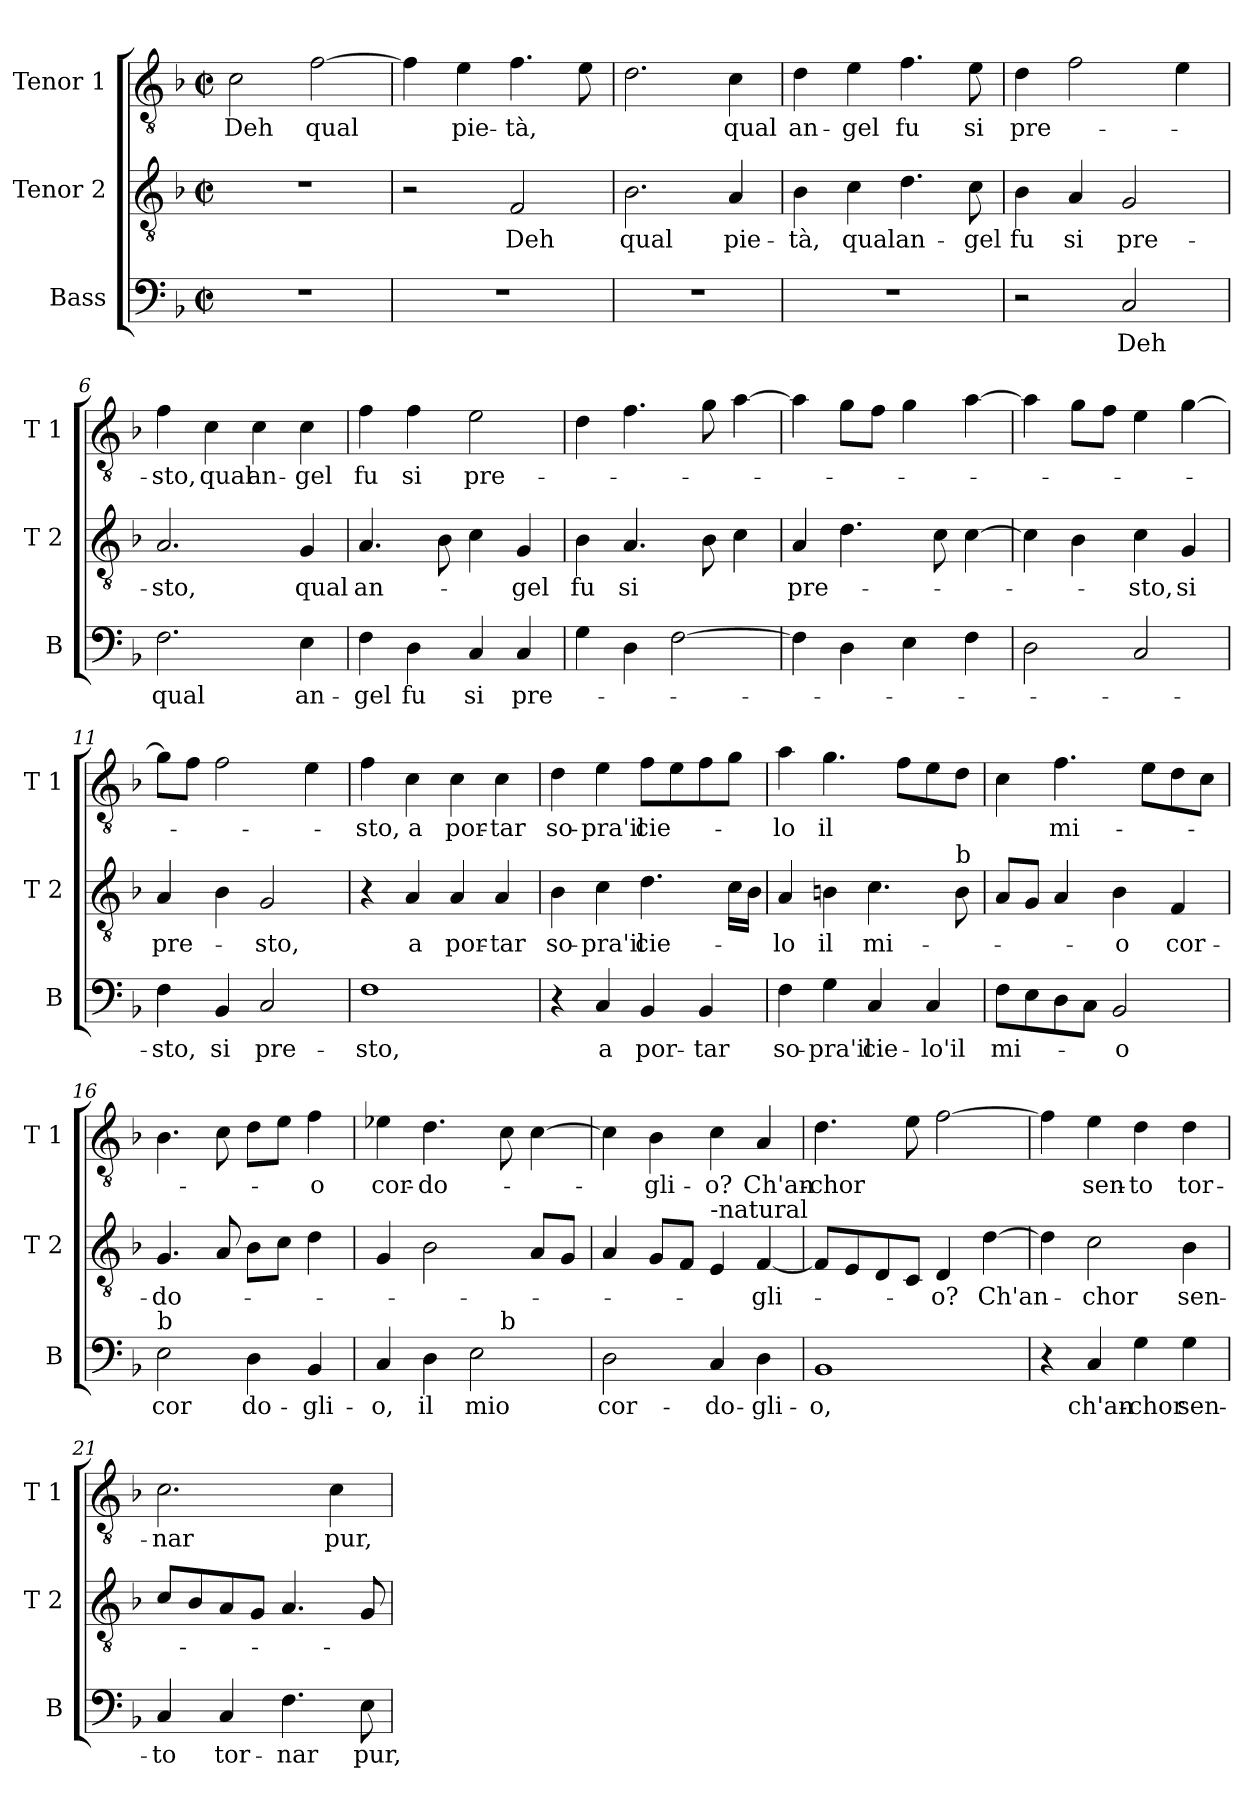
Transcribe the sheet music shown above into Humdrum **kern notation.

**kern	**text	**kern	**text	**kern	**text
*part3	*part3	*part2	*part2	*part1	*part1
*staff3	*staff3	*staff2	*staff2	*staff1	*staff1
*I"Bass	*	*I"Tenor 2	*	*I"Tenor 1	*
*I'B	*	*I'T 2	*	*I'T 1	*
*clefF4	*	*clefGv2	*	*clefGv2	*
*k[b-]	*	*k[b-]	*	*k[b-]	*
*F:	*	*F:	*	*F:	*
*M2/2	*	*M2/2	*	*M2/2	*
*met(c|)	*	*met(c|)	*	*met(c|)	*
=1	=1	=1	=1	=1	=1
!	!	!	!	!	!LO:LY:b
1r	.	1r	.	2c\	Deh
!	!	!	!	!	!LO:LY:b
.	.	.	.	[2f\	qual
=2	=2	=2	=2	=2	=2
1r	.	2r	.	4f\]	.
!	!	!	!	!	!LO:LY:b
.	.	.	.	4e\	pie-
!	!	!	!LO:LY:b	!	!LO:LY:b
.	.	2F/	Deh	4.f\	-tà,
.	.	.	.	8e\	.
=3	=3	=3	=3	=3	=3
!	!	!	!LO:LY:b	!	!
1r	.	2.B-\	qual	2.d\	.
!	!	!	!LO:LY:b	!	!LO:LY:b
.	.	4A/	pie-	4c\	qual
=4	=4	=4	=4	=4	=4
!	!	!	!LO:LY:b	!	!LO:LY:b
1r	.	4B-\	-tà,	4d\	an-
!	!	!	!LO:LY:b	!	!LO:LY:b
.	.	4c\	qual	4e\	-gel
!	!	!	!LO:LY:b	!	!LO:LY:b
.	.	4.d\	an-	4.f\	fu
!	!	!	!LO:LY:b	!	!LO:LY:b
.	.	8c\	-gel	8e\	si
=5	=5	=5	=5	=5	=5
!	!	!	!LO:LY:b	!	!LO:LY:b
2r	.	4B-\	fu	4d\	pre-
!	!	!	!LO:LY:b	!	!
.	.	4A/	si	2f\	.
!	!LO:LY:b	!	!LO:LY:b	!	!
2C/	Deh	2G/	pre-	.	.
.	.	.	.	4e\	.
!!LO:LB:g=z
=6	=6	=6	=6	=6	=6
!	!LO:LY:b	!	!LO:LY:b	!	!LO:LY:b
2.F\	qual	2.A/	-sto,	4f\	-sto,
!	!	!	!	!	!LO:LY:b
.	.	.	.	4c\	qual
!	!	!	!	!	!LO:LY:b
.	.	.	.	4c\	an-
!	!LO:LY:b	!	!LO:LY:b	!	!LO:LY:b
4E\	an-	4G/	qual	4c\	-gel
=7	=7	=7	=7	=7	=7
!	!LO:LY:b	!	!LO:LY:b	!	!LO:LY:b
4F\	-gel	4.A/	an-	4f\	fu
!	!LO:LY:b	!	!	!	!LO:LY:b
4D\	fu	.	.	4f\	si
.	.	8B-\	.	.	.
!	!LO:LY:b	!	!	!	!LO:LY:b
4C/	si	4c\	.	2e\	pre-
!	!LO:LY:b	!	!LO:LY:b	!	!
4C/	pre-	4G/	-gel	.	.
=8	=8	=8	=8	=8	=8
!	!	!	!LO:LY:b	!	!
4G\	.	4B-\	fu	4d\	.
!	!	!	!LO:LY:b	!	!
4D\	.	4.A/	si	4.f\	.
[2F\	.	.	.	.	.
.	.	8B-\	.	8g\	.
.	.	4c\	.	[4a\	.
=9	=9	=9	=9	=9	=9
!	!	!	!LO:LY:b	!	!
4F\]	.	4A/	pre-	4a\]	.
4D\	.	4.d\	.	8g\L	.
.	.	.	.	8f\J	.
4E\	.	.	.	4g\	.
.	.	8c\	.	.	.
4F\	.	[4c\	.	[4a\	.
=10	=10	=10	=10	=10	=10
2D\	.	4c\]	.	4a\]	.
.	.	4B-\	.	8g\L	.
.	.	.	.	8f\J	.
!	!	!	!LO:LY:b	!	!
2C/	.	4c\	-sto,	4e\	.
!	!	!	!LO:LY:b	!	!
.	.	4G/	si	[4g\	.
!!LO:LB:g=z
=11	=11	=11	=11	=11	=11
!	!LO:LY:b	!	!LO:LY:b	!	!
4F\	-sto,	4A/	pre-	8g\L]	.
.	.	.	.	8f\J	.
!	!LO:LY:b	!	!	!	!
4BB-/	si	4B-\	.	2f\	.
!	!LO:LY:b	!	!LO:LY:b	!	!
2C/	pre-	2G/	-sto,	.	.
.	.	.	.	4e\	.
=12	=12	=12	=12	=12	=12
!	!LO:LY:b	!	!	!	!LO:LY:b
1F	-sto,	4r	.	4f\	-sto,
!	!	!	!LO:LY:b	!	!LO:LY:b
.	.	4A/	a	4c\	a
!	!	!	!LO:LY:b	!	!LO:LY:b
.	.	4A/	por-	4c\	por-
!	!	!	!LO:LY:b	!	!LO:LY:b
.	.	4A/	-tar	4c\	-tar
=13	=13	=13	=13	=13	=13
!	!	!	!LO:LY:b	!	!LO:LY:b
4r	.	4B-\	so-	4d\	so-
!	!LO:LY:b	!	!LO:LY:b	!	!LO:LY:b
4C/	a	4c\	-pra'il	4e\	-pra'il
!	!LO:LY:b	!	!LO:LY:b	!	!LO:LY:b
4BB-/	por-	4.d\	cie-	8f\L	cie-
.	.	.	.	8e\	.
!	!LO:LY:b	!	!	!	!
4BB-/	-tar	.	.	8f\	.
.	.	16c\LL	.	8g\J	.
.	.	16B-\JJ	.	.	.
=14	=14	=14	=14	=14	=14
!	!LO:LY:b	!	!LO:LY:b	!	!LO:LY:b
4F\	so-	4A/	-lo	4a\	-lo
!	!LO:LY:b	!	!LO:LY:b	!	!LO:LY:b
4G\	-pra'il	4Bn\	il	4.g\	il
!	!LO:LY:b	!	!LO:LY:b	!	!
4C/	cie-	4.c\	mi-	.	.
.	.	.	.	8f\L	.
!	!LO:LY:b	!	!	!	!
4C/	-lo'il	.	.	8e\	.
!	!	!LO:TX:a:t=b	!	!	!
.	.	8B\	.	8d\J	.
=15	=15	=15	=15	=15	=15
!	!LO:LY:b	!	!	!	!
8F\L	mi-	8A/L	.	4c\	.
8E\	.	8G/J	.	.	.
!	!	!	!	!	!LO:LY:b
8D\	.	4A/	.	4.f\	mi-
8C\J	.	.	.	.	.
!	!LO:LY:b	!	!LO:LY:b	!	!
2BB-/	-o	4B-\	-o	.	.
.	.	.	.	8e\L	.
!	!	!	!LO:LY:b	!	!
.	.	4F/	cor-	8d\	.
.	.	.	.	8c\J	.
!!LO:PB:g=z
=16	=16	=16	=16	=16	=16
!LO:TX:a:t=b	!	!	!	!	!
!	!LO:LY:b	!	!LO:LY:b	!	!
2E\	cor	4.G/	-do-	4.B-\	.
.	.	8A/	.	8c\	.
!	!LO:LY:b	!	!	!	!
4D\	do-	8B-\L	.	8d\L	.
.	.	8c\J	.	8e\J	.
!	!LO:LY:b	!	!	!	!LO:LY:b
4BB-/	-gli-	4d\	.	4f\	-o
=17	=17	=17	=17	=17	=17
!	!LO:LY:b	!	!	!	!LO:LY:b
*^	*	*	*	*	*
4C/	2ryy	-o,	4G/	.	4e-X\	cor-
!	!	!LO:LY:b	!	!	!	!LO:LY:b
4D\	.	il	2B-\	.	4.d\	-do-
!	!	!LO:LY:b	!	!	!	!
2E\	8ryy	mio	.	.	.	.
!	!LO:TX:a:t=b	!	!	!	!	!
.	4.ryy	.	.	.	8c\	.
.	.	.	8A/L	.	[4c\	.
.	.	.	8G/J	.	.	.
=18	=18	=18	=18	=18	=18	=18
!	!	!LO:LY:b	!	!	!	!
*v	*v	*	*	*	*	*
2D\	cor-	4A/	.	4c\]	.
!	!	!	!	!	!LO:LY:b
.	.	8G/L	.	4B-\	-gli-
.	.	8F/J	.	.	.
!	!	!LO:TX:a:t=-natural	!	!	!
!	!LO:LY:b	!	!	!	!LO:LY:b
4C/	-do-	4E/	.	4c\	-o?
!	!LO:LY:b	!	!LO:LY:b	!	!LO:LY:b
4D\	-gli-	[4F/	-gli-	4A/	Ch'an-
=19	=19	=19	=19	=19	=19
!	!LO:LY:b	!	!	!	!LO:LY:b
1BB-	-o,	8F/L]	.	4.d\	-chor
.	.	8E/	.	.	.
.	.	8D/	.	.	.
.	.	8C/J	.	8e\	.
!	!	!	!LO:LY:b	!	!
.	.	4D/	-o?	[2f\	.
!	!	!	!LO:LY:b	!	!
.	.	[4d\	Ch'an-	.	.
=20	=20	=20	=20	=20	=20
4r	.	4d\]	.	4f\]	.
!	!LO:LY:b	!	!LO:LY:b	!	!LO:LY:b
4C/	ch'an-	2c\	-chor	4e\	sen-
!	!LO:LY:b	!	!	!	!LO:LY:b
4G\	-chor	.	.	4d\	-to
!	!LO:LY:b	!	!LO:LY:b	!	!LO:LY:b
4G\	sen-	4B-\	sen-	4d\	tor-
!!LO:LB:g=z
=21	=21	=21	=21	=21	=21
!	!LO:LY:b	!	!	!	!LO:LY:b
4C/	-to	8c/L	.	2.c\	-nar
.	.	8B-/	.	.	.
!	!LO:LY:b	!	!	!	!
4C/	tor-	8A/	.	.	.
.	.	8G/J	.	.	.
!	!LO:LY:b	!	!	!	!
4.F\	-nar	4.A/	.	.	.
!	!	!	!	!	!LO:LY:b
.	.	.	.	4c\	pur,
!	!LO:LY:b	!	!	!	!
8E\	pur,	8G/	.	.	.
=	=	=	=	=	=
*-	*-	*-	*-	*-	*-
